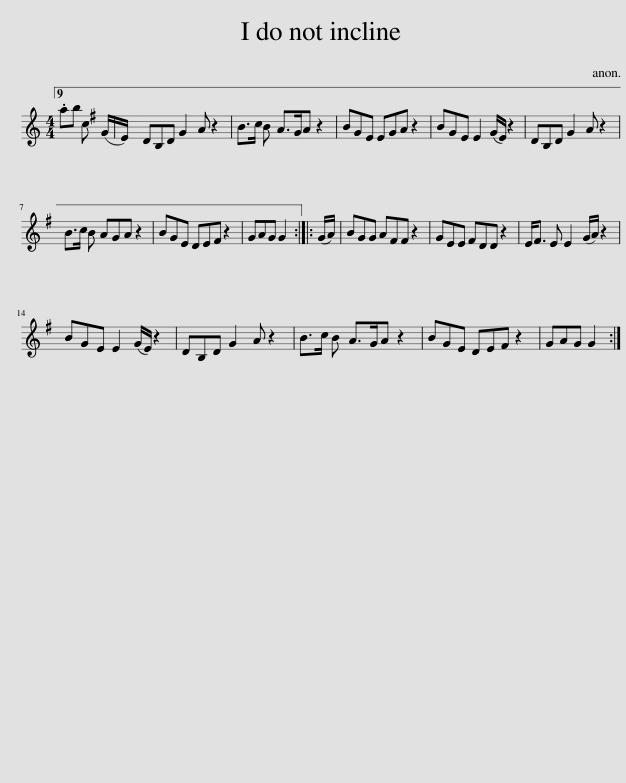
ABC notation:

X:1
L:1/8
M:4/4
I:linebreak $
K:C
V:1 treble
V:1
 .ab c (G/E/) | DB,D G2 A z2 | B>c B A>GA z2 | BGE EGA z2 | BGE E2 (G/E/) z2 | %5
 DB,D G2 A z2 |$ B>c B AGA z2 | BGE DE^F z2 | GAG G2 :: (G/A/) | %10
 BGG A^FF z2 | GEE ^FDD z2 | E<^F E E2 (G/A/) z2 |$ BGE E2 (G/E/) z2 | DB,D G2 A z2 | %15
 B>c B A>GA z2 | BGE DE^F z2 | GAG G2 :| %18
